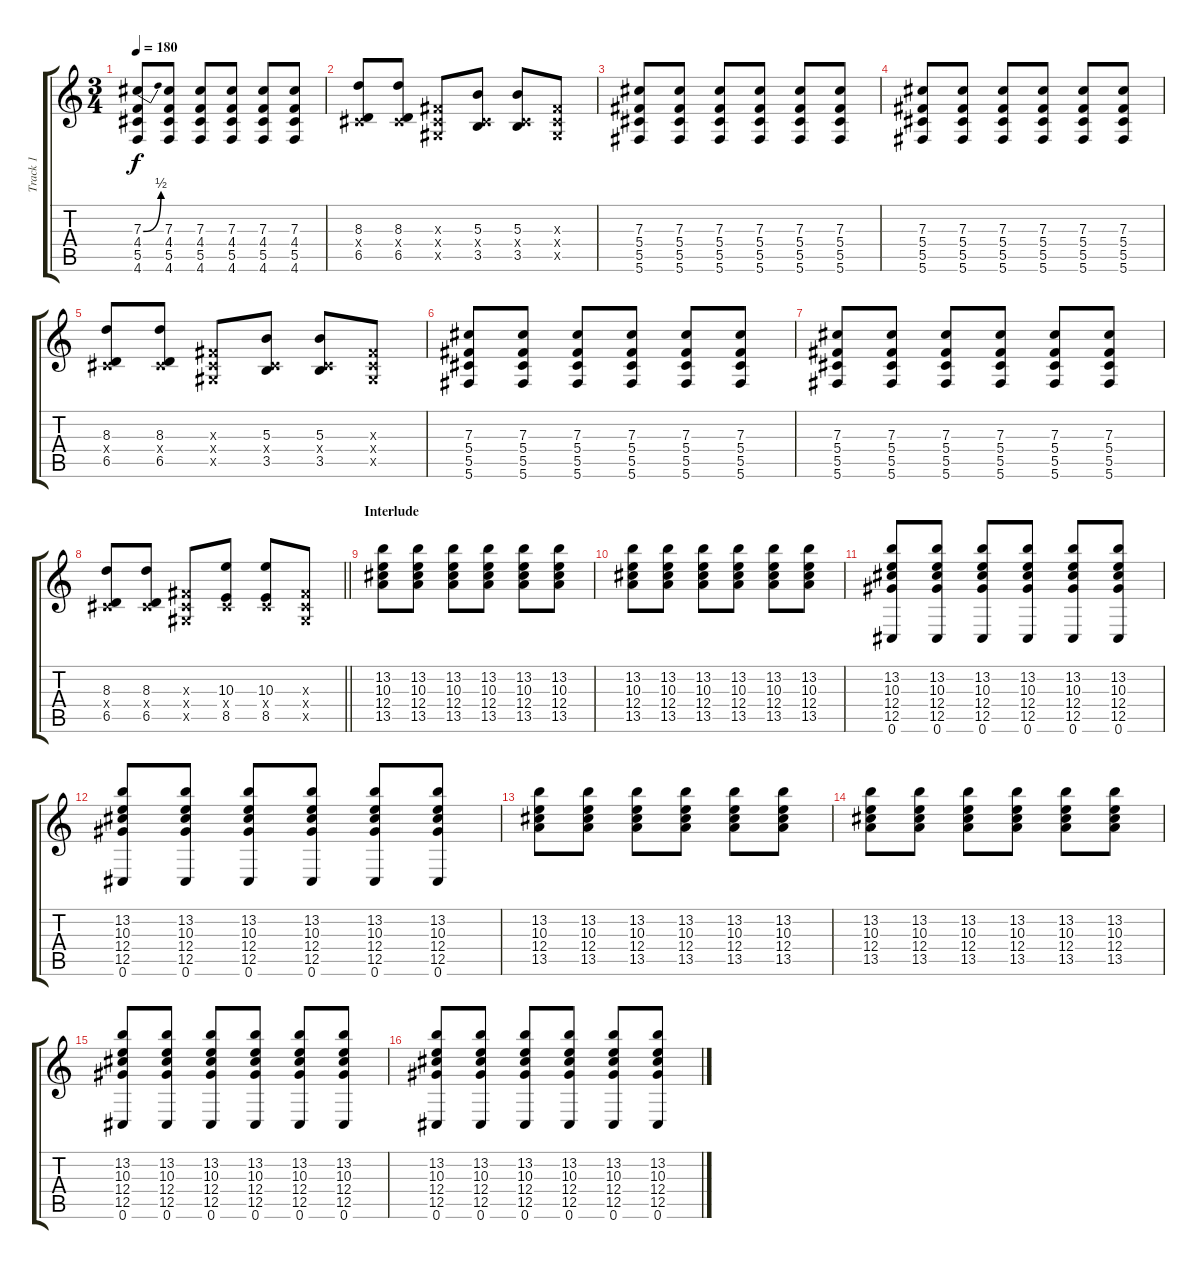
\track ("Track 1" "Track 1") {instrument distortionguitar}
\staff {score tabs}
\tuning (Eb4 Bb3 Gb3 Db3 Ab2 Db2) {hide}
\ts (3 4)
\tempo 180
\clef g2
\ks c
(7.3{be (bend 0 0 60 2)} 4.4 5.5 4.6).8{dy f} (7.3 4.4 5.5 4.6).8 (7.3 4.4 5.5 4.6).8 (7.3 4.4 5.5 4.6).8 (7.3 4.4 5.5 4.6).8 (7.3 4.4 5.5 4.6).8 |
(8.3 0.4{x} 6.5).8 (8.3 0.4{x} 6.5).8 (0.3{x} 0.4{x} 0.5{x}).8 (5.3 0.4{x} 3.5).8 (5.3 0.4{x} 3.5).8 (0.3{x} 0.4{x} 0.5{x}).8 |
(7.3 5.4 5.5 5.6).8 (7.3 5.4 5.5 5.6).8 (7.3 5.4 5.5 5.6).8 (7.3 5.4 5.5 5.6).8 (7.3 5.4 5.5 5.6).8 (7.3 5.4 5.5 5.6).8 |
(7.3 5.4 5.5 5.6).8 (7.3 5.4 5.5 5.6).8 (7.3 5.4 5.5 5.6).8 (7.3 5.4 5.5 5.6).8 (7.3 5.4 5.5 5.6).8 (7.3 5.4 5.5 5.6).8 |
(8.3 0.4{x} 6.5).8 (8.3 0.4{x} 6.5).8 (0.3{x} 0.4{x} 0.5{x}).8 (5.3 0.4{x} 3.5).8 (5.3 0.4{x} 3.5).8 (0.3{x} 0.4{x} 0.5{x}).8 |
(7.3 5.4 5.5 5.6).8 (7.3 5.4 5.5 5.6).8 (7.3 5.4 5.5 5.6).8 (7.3 5.4 5.5 5.6).8 (7.3 5.4 5.5 5.6).8 (7.3 5.4 5.5 5.6).8 |
(7.3 5.4 5.5 5.6).8 (7.3 5.4 5.5 5.6).8 (7.3 5.4 5.5 5.6).8 (7.3 5.4 5.5 5.6).8 (7.3 5.4 5.5 5.6).8 (7.3 5.4 5.5 5.6).8 |
\barLineRight lightlight
(8.3 0.4{x} 6.5).8 (8.3 0.4{x} 6.5).8 (0.3{x} 0.4{x} 0.5{x}).8 (10.3 0.4{x} 8.5).8 (10.3 0.4{x} 8.5).8 (0.3{x} 0.4{x} 0.5{x}).8 |
\section ("" "Interlude")
(13.2 10.3 12.4 13.5).8 (13.2 10.3 12.4 13.5).8 (13.2 10.3 12.4 13.5).8 (13.2 10.3 12.4 13.5).8 (13.2 10.3 12.4 13.5).8 (13.2 10.3 12.4 13.5).8 |
(13.2 10.3 12.4 13.5).8 (13.2 10.3 12.4 13.5).8 (13.2 10.3 12.4 13.5).8 (13.2 10.3 12.4 13.5).8 (13.2 10.3 12.4 13.5).8 (13.2 10.3 12.4 13.5).8 |
(13.2 10.3 12.4 12.5 0.6).8 (13.2 10.3 12.4 12.5 0.6).8 (13.2 10.3 12.4 12.5 0.6).8 (13.2 10.3 12.4 12.5 0.6).8 (13.2 10.3 12.4 12.5 0.6).8 (13.2 10.3 12.4 12.5 0.6).8 |
(13.2 10.3 12.4 12.5 0.6).8 (13.2 10.3 12.4 12.5 0.6).8 (13.2 10.3 12.4 12.5 0.6).8 (13.2 10.3 12.4 12.5 0.6).8 (13.2 10.3 12.4 12.5 0.6).8 (13.2 10.3 12.4 12.5 0.6).8 |
(13.2 10.3 12.4 13.5).8 (13.2 10.3 12.4 13.5).8 (13.2 10.3 12.4 13.5).8 (13.2 10.3 12.4 13.5).8 (13.2 10.3 12.4 13.5).8 (13.2 10.3 12.4 13.5).8 |
(13.2 10.3 12.4 13.5).8 (13.2 10.3 12.4 13.5).8 (13.2 10.3 12.4 13.5).8 (13.2 10.3 12.4 13.5).8 (13.2 10.3 12.4 13.5).8 (13.2 10.3 12.4 13.5).8 |
(13.2 10.3 12.4 12.5 0.6).8 (13.2 10.3 12.4 12.5 0.6).8 (13.2 10.3 12.4 12.5 0.6).8 (13.2 10.3 12.4 12.5 0.6).8 (13.2 10.3 12.4 12.5 0.6).8 (13.2 10.3 12.4 12.5 0.6).8 |
(13.2 10.3 12.4 12.5 0.6).8 (13.2 10.3 12.4 12.5 0.6).8 (13.2 10.3 12.4 12.5 0.6).8 (13.2 10.3 12.4 12.5 0.6).8 (13.2 10.3 12.4 12.5 0.6).8 (13.2 10.3 12.4 12.5 0.6).8
